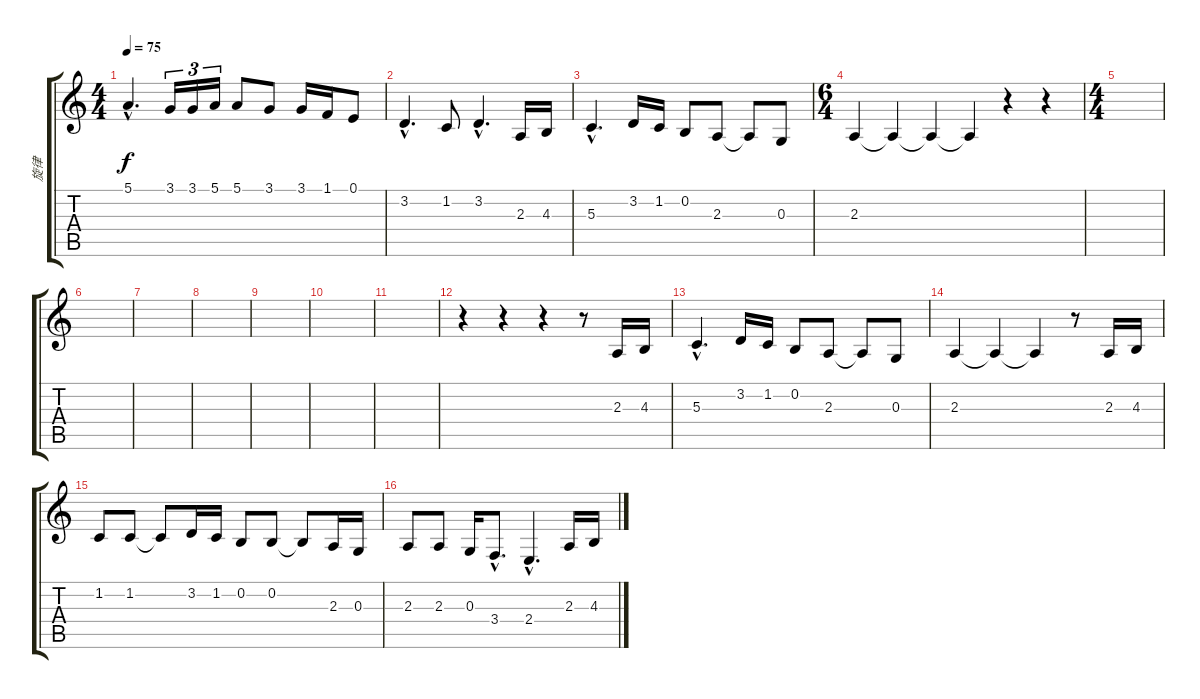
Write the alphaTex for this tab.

\track ("旋律" "旋律") {instrument lead6voice}
\staff {score tabs}
\tuning (E4 B3 G3 D3 A2 E2) {hide}
\ts (4 4)
\tempo 75
\clef g2
\ks c
5.1{hac}.4{d dy f} 3.1.16{tu (3 2)} 3.1.16{tu (3 2)} 5.1.16{tu (3 2)} 5.1.8 3.1.8 3.1.16 1.1.16 0.1.8 |
3.2{hac}.4{d} 1.2.8 3.2{hac}.4{d} 2.3.16 4.3.16 |
5.3{hac}.4{d} 3.2.16 1.2.16 0.2.8 2.3.8 2.3{t}.8 0.3.8 |
\ts (6 4)
2.3.4 2.3{t}.4 2.3{t}.4 2.3{t}.4 r.4 r.4 |
\ts (4 4)
|
|
|
|
|
|
|
r.4 r.4 r.4 r.8 2.3.16 4.3.16 |
5.3{hac}.4{d} 3.2.16 1.2.16 0.2.8 2.3.8 2.3{t}.8 0.3.8 |
2.3.4 2.3{t}.4 2.3{t}.4 r.8 2.3.16 4.3.16 |
1.2.8 1.2.8 1.2{t}.8 3.2.16 1.2.16 0.2.8 0.2.8 0.2{t}.8 2.3.16 0.3.16 |
2.3.8 2.3.8 0.3.16 3.4{hac}.8{d} 2.4{hac}.4{d} 2.3.16 4.3.16
